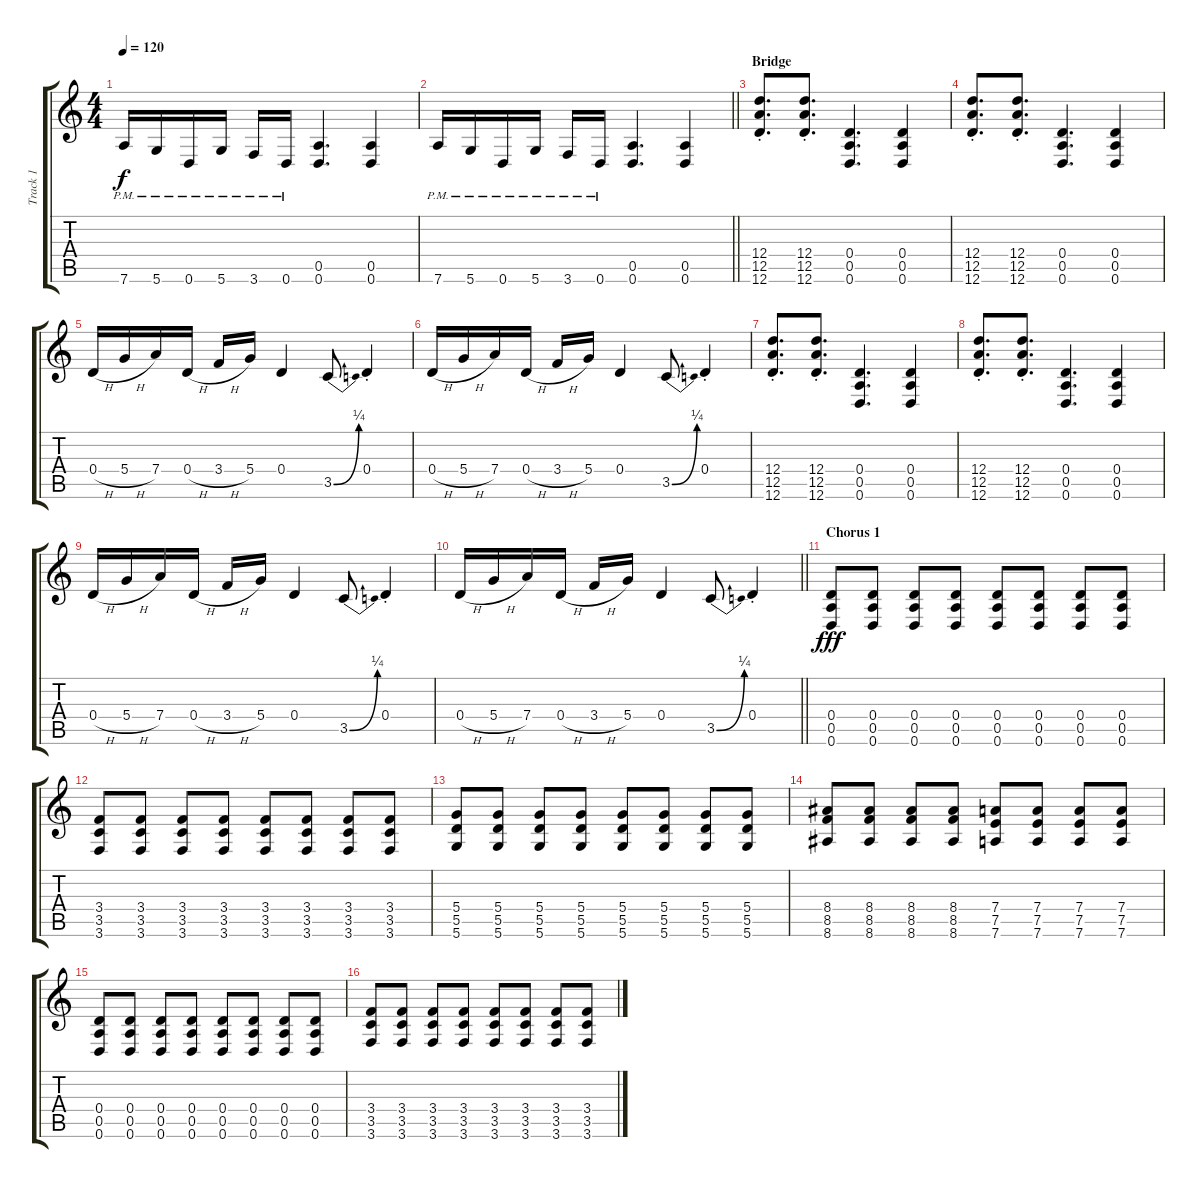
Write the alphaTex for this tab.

\track ("Track 1" "Track 1") {instrument overdrivenguitar}
\staff {score tabs}
\tuning (E4 B3 G3 D3 A2 D2) {hide}
\ts (4 4)
\tempo 120
\clef g2
\ks c
7.6{pm}.16{dy f} 5.6{pm}.16 0.6{pm}.16 5.6{pm}.16 3.6{pm}.16 0.6{pm}.16 (0.5 0.6).4{d} (0.5 0.6).4 |
\barLineRight lightlight
7.6{pm}.16 5.6{pm}.16 0.6{pm}.16 5.6{pm}.16 3.6{pm}.16 0.6{pm}.16 (0.5 0.6).4{d} (0.5 0.6).4 |
\section ("" "Bridge")
(12.4{st} 12.5{st} 12.6{st}).8{d} (12.4{st} 12.5{st} 12.6{st}).8{d} (0.4 0.5 0.6).4{d} (0.4 0.5 0.6).4 |
(12.4{st} 12.5{st} 12.6{st}).8{d} (12.4{st} 12.5{st} 12.6{st}).8{d} (0.4 0.5 0.6).4{d} (0.4 0.5 0.6).4 |
0.4{h}.16 5.4{h}.16 7.4.16 0.4{h}.16 3.4{h}.16 5.4.16 0.4.4 3.5{be (bend 0 0 60 1)}.8 0.4{st}.4 |
0.4{h}.16 5.4{h}.16 7.4.16 0.4{h}.16 3.4{h}.16 5.4.16 0.4.4 3.5{be (bend 0 0 60 1)}.8 0.4{st}.4 |
(12.4{st} 12.5{st} 12.6{st}).8{d} (12.4{st} 12.5{st} 12.6{st}).8{d} (0.4 0.5 0.6).4{d} (0.4 0.5 0.6).4 |
(12.4{st} 12.5{st} 12.6{st}).8{d} (12.4{st} 12.5{st} 12.6{st}).8{d} (0.4 0.5 0.6).4{d} (0.4 0.5 0.6).4 |
0.4{h}.16 5.4{h}.16 7.4.16 0.4{h}.16 3.4{h}.16 5.4.16 0.4.4 3.5{be (bend 0 0 60 1)}.8 0.4{st}.4 |
\barLineRight lightlight
0.4{h}.16 5.4{h}.16 7.4.16 0.4{h}.16 3.4{h}.16 5.4.16 0.4.4 3.5{be (bend 0 0 60 1)}.8 0.4{st}.4 |
\section ("" "Chorus 1")
(0.4 0.5 0.6).8{dy fff} (0.4 0.5 0.6).8 (0.4 0.5 0.6).8 (0.4 0.5 0.6).8 (0.4 0.5 0.6).8 (0.4 0.5 0.6).8 (0.4 0.5 0.6).8 (0.4 0.5 0.6).8 |
(3.4 3.5 3.6).8 (3.4 3.5 3.6).8 (3.4 3.5 3.6).8 (3.4 3.5 3.6).8 (3.4 3.5 3.6).8 (3.4 3.5 3.6).8 (3.4 3.5 3.6).8 (3.4 3.5 3.6).8 |
(5.4 5.5 5.6).8 (5.4 5.5 5.6).8 (5.4 5.5 5.6).8 (5.4 5.5 5.6).8 (5.4 5.5 5.6).8 (5.4 5.5 5.6).8 (5.4 5.5 5.6).8 (5.4 5.5 5.6).8 |
(8.4 8.5 8.6).8 (8.4 8.5 8.6).8 (8.4 8.5 8.6).8 (8.4 8.5 8.6).8 (7.4 7.5 7.6).8 (7.4 7.5 7.6).8 (7.4 7.5 7.6).8 (7.4 7.5 7.6).8 |
(0.4 0.5 0.6).8 (0.4 0.5 0.6).8 (0.4 0.5 0.6).8 (0.4 0.5 0.6).8 (0.4 0.5 0.6).8 (0.4 0.5 0.6).8 (0.4 0.5 0.6).8 (0.4 0.5 0.6).8 |
(3.4 3.5 3.6).8 (3.4 3.5 3.6).8 (3.4 3.5 3.6).8 (3.4 3.5 3.6).8 (3.4 3.5 3.6).8 (3.4 3.5 3.6).8 (3.4 3.5 3.6).8 (3.4 3.5 3.6).8
